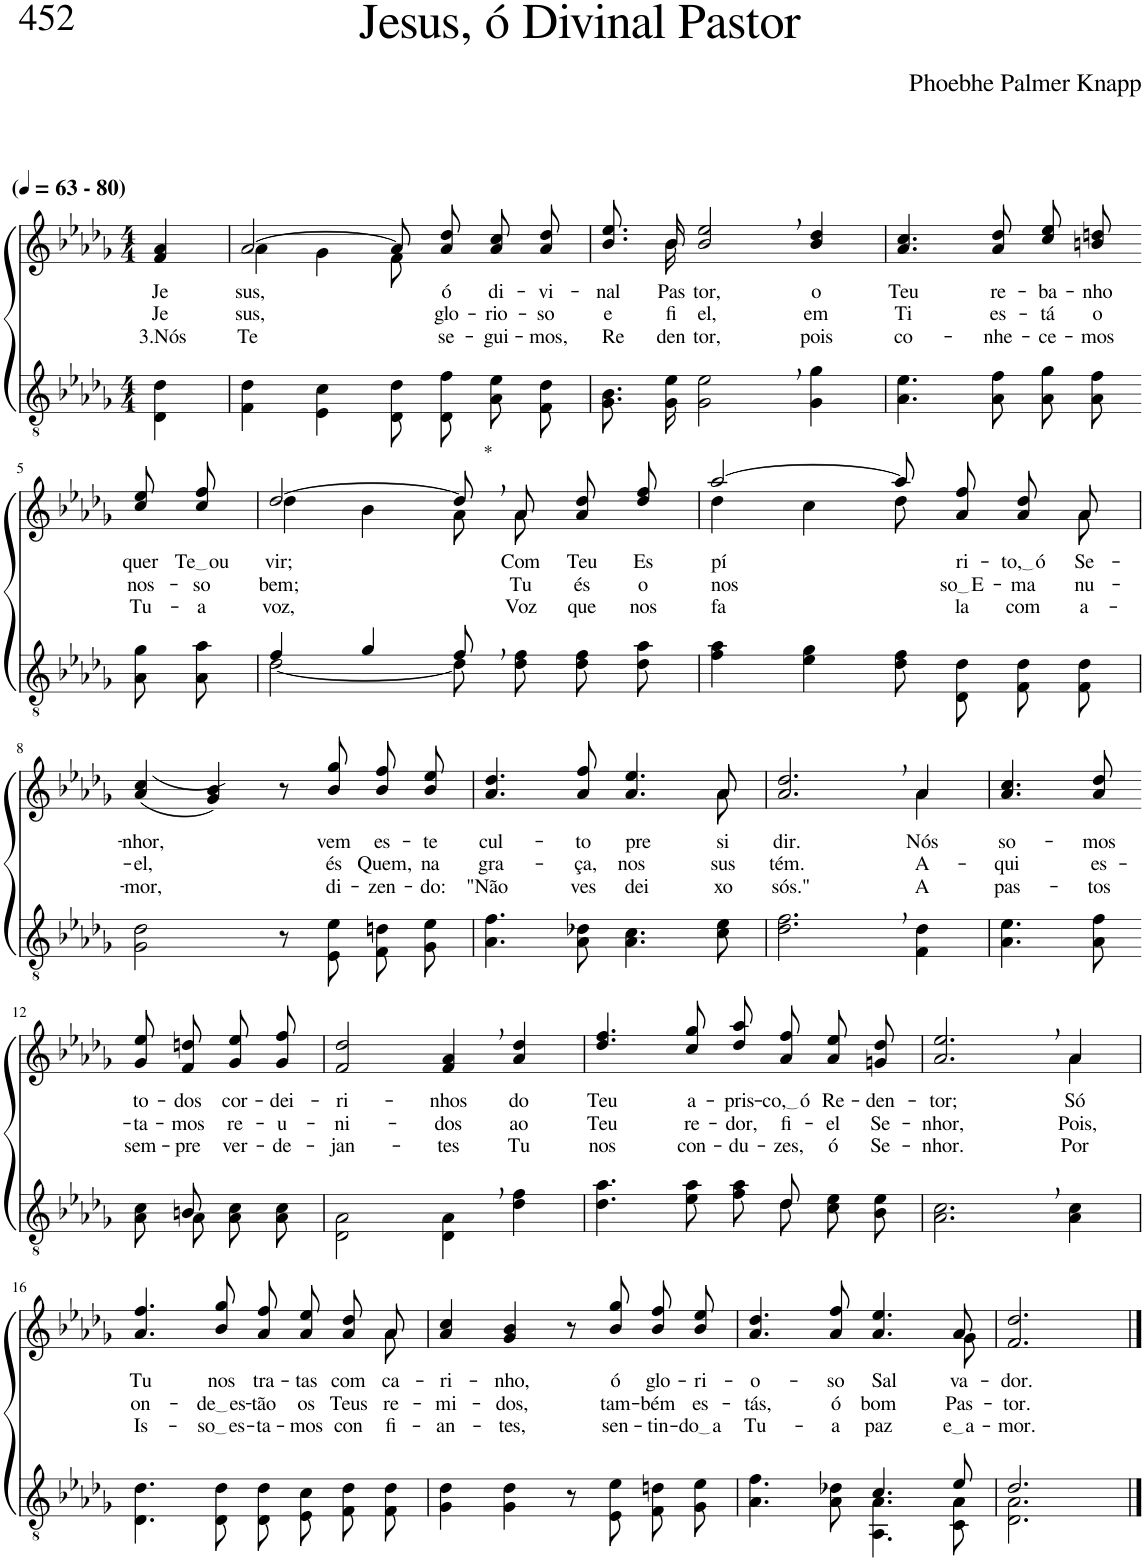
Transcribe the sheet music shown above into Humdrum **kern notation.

**kern	**kern	**text	**text	**text
*part2	*part1	*part1	*part1	*part1
*staff2	*staff1	*staff1	*staff1	*staff1
*I"Parte III e IV	*I"Parte I e II	*	*	*
*clefGv2	*clefG2	*	*	*
*Trd3c5	*Trd3c5	*	*	*
*k[b-e-a-d-g-]	*k[b-e-a-d-g-]	*	*	*
*M4/4	*M4/4	*	*	*
*MM63	*MM63	*	*	*
=1	=1	=1	=1	=1
!	!LO:TX:a:B:t=(	!	!	!
!	!LO:TX:a:B:t=- 80)	!	!	!
!	!	!LO:LY:b	!LO:LY:b	!LO:LY:b
4D-\ 4d-\	4f/ 4a-/	Je-	Je-	3.Nós
=2	=2	=2	=2	=2
*	*^	*	*	*
!	!	!	!LO:LY:b	!LO:LY:b	!LO:LY:b
4F\ 4d-\	[2a-/	4a-\	-sus,	-sus,	Te
4E-\ 4c\	.	4g-\	.	.	.
8D-/ 8d-/L	8a-\L]	8f\	.	.	.
!	!	!	!LO:LY:b	!LO:LY:b	!LO:LY:b
8D-/ 8f/J	8a-\ 8dd-\J	4.ryy	ó	glo-	se-
!	!	!	!LO:LY:b	!LO:LY:b	!LO:LY:b
8A-\ 8e-\L	8a-\ 8cc\L	.	di-	-rio-	-gui-
!	!	!	!LO:LY:b	!LO:LY:b	!LO:LY:b
8F\ 8d-\J	8a-\ 8dd-\J	.	-vi-	-so	-mos,
=3	=3	=3	=3	=3	=3
!	!	!	!LO:LY:b	!LO:LY:b	!LO:LY:b
8.G-\ 8.B-\L	8.b-\ 8.ee-\L	8.ryy	-nal	e	Re-
!	!	!	!LO:LY:b	!LO:LY:b	!LO:LY:b
16G-\ 16e-\Jk	16b-\Jk	16b-\	Pas-	fi-	-den-
!	!	!	!LO:LY:b	!LO:LY:b	!LO:LY:b
2G-\, 2e-\,	2b-/, 2ee-/,	2.ryy	-tor,	el,	-tor,
!	!	!	!LO:LY:b	!LO:LY:b	!LO:LY:b
4G-\ 4g-\	4b-/ 4dd-/	.	o	em	pois
*	*v	*v	*	*	*
=4	=4	=4	=4	=4
!	!	!LO:LY:b	!LO:LY:b	!LO:LY:b
4.A-\ 4.e-\	4.a-/ 4.cc/	Teu	Ti	co-
!	!	!LO:LY:b	!LO:LY:b	!LO:LY:b
8A-\ 8f\	8a-/ 8dd-/	re-	es-	-nhe-
!	!	!LO:LY:b	!LO:LY:b	!LO:LY:b
8A-\ 8g-\L	8cc\ 8ee-\L	-ba-	-tá	-ce-
!	!	!LO:LY:b	!LO:LY:b	!LO:LY:b
8A-\ 8f\J	8bn\ 8ddn\J	-nho	o	-mos
!!LO:LB:g=z
=5-	=5-	=5-	=5-	=5-
!	!	!LO:LY:b	!LO:LY:b	!LO:LY:b
8A-\ 8g-\L	8cc\ 8ee-\L	quer	nos-	Tu-
!	!	!LO:LY:b	!LO:LY:b	!LO:LY:b
8A-\ 8a-\J	8cc\ 8ff\J	Te ou	-so	-a
=6	=6	=6	=6	=6
*^	*^	*	*	*
!	!	!	!	!LO:LY:b	!LO:LY:b	!LO:LY:b
4f/	[2d-\	[2dd-/	4dd-\	vir;	-bem;	voz,
4g-/	.	.	4b-\	.	.	.
!	!	!LO:TX:a:t=*	!	!	!	!
8f,/	8d-\L]	8dd-,/L]	8a-\L	.	.	.
!	!	!	!	!LO:LY:b	!LO:LY:b	!LO:LY:b
8ryy	8d-\ 8f\J	8a-/J	8a-\J	Com	Tu	-Voz
!	!	!	!	!LO:LY:b	!LO:LY:b	!LO:LY:b
4ryy	8d-\ 8f\L	8a-\ 8dd-\L	4ryy	Teu	és	que
!	!	!	!	!LO:LY:b	!LO:LY:b	!LO:LY:b
.	8d-\ 8a-\J	8dd-\ 8ff\J	.	Es-	o	nos
=7	=7	=7	=7	=7	=7	=7
!	!	!	!	!LO:LY:b	!LO:LY:b	!LO:LY:b
*v	*v	*	*	*	*	*
4f\ 4a-\	[2aa-/	4dd-\	-pí-	nos-	fa-
4e-\ 4g-\	.	4cc\	.	.	.
8d-\ 8f\L	8aa-\L]	8dd-\L	.	.	.
!	!	!	!LO:LY:b	!LO:LY:b	!LO:LY:b
8D-\ 8d-\J	8a-\ 8ff\J	4ryy	-ri-	so E	-la
!	!	!	!LO:LY:b	!LO:LY:b	!LO:LY:b
8F/ 8d-/L	8a-/ 8dd-/L	.	to, ó	-ma-	com
!	!	!	!LO:LY:b	!LO:LY:b	!LO:LY:b
8F/ 8d-/J	8a-/J	8a-\J	Se-	-nu-	a-
!!LO:LB:g=z
=8	=8	=8	=8	=8	=8
!	!	!	!LO:LY:b	!LO:LY:b	!LO:LY:b
*	*v	*v	*	*	*
2G-\ 2d-\	((4a-/ 4cc/	-nhor,	el,	-mor,
.	4g-/ 4b-/))	.	.	.
8r	8r	.	.	.
!	!	!LO:LY:b	!LO:LY:b	!LO:LY:b
8E-\ 8e-\	8b-/ 8gg-/	vem	és	di-
!	!	!LO:LY:b	!LO:LY:b	!LO:LY:b
8F\ 8dn\L	8b-\ 8ff\L	es-	Quem,	-zen-
!	!	!LO:LY:b	!LO:LY:b	!LO:LY:b
8G-\ 8e-\J	8b-\ 8ee-\J	-te	na	-do:
=9	=9	=9	=9	=9
!	!	!LO:LY:b	!LO:LY:b	!LO:LY:b
*	*^	*	*	*
4.A-\ 4.f\	4.a-/ 4.dd-/	2..ryy	cul-	gra-	"Não
!	!	!	!LO:LY:b	!LO:LY:b	!LO:LY:b
8A-\ 8d-X\	8a-/ 8ff/	.	-to	-ça,	ves
!	!	!	!LO:LY:b	!LO:LY:b	!LO:LY:b
4.A-\ 4.c\	4.a-/ 4.ee-/	.	pre-	nos	dei-
!	!	!	!LO:LY:b	!LO:LY:b	!LO:LY:b
8c\ 8e-\	8a-/	8a-\	-si-	-sus-	-xo
=10	=10	=10	=10	=10	=10
!	!	!	!LO:LY:b	!LO:LY:b	!LO:LY:b
2.d-\, 2.f\,	2.a-/, 2.dd-/,	2.ryy	-dir.	-tém.	sós."
!	!	!	!LO:LY:b	!LO:LY:b	!LO:LY:b
4F\ 4d-\	4a-/	4a-\	Nós	A-	A
=11	=11	=11	=11	=11	=11
!	!	!	!LO:LY:b	!LO:LY:b	!LO:LY:b
*	*v	*v	*	*	*
4.A-\ 4.e-\	4.a-/ 4.cc/	so-	-qui	pas-
!	!	!LO:LY:b	!LO:LY:b	!LO:LY:b
8A-\ 8f\	8a-/ 8dd-/	-mos	es-	-tos
!!LO:LB:g=z
=12-	=12-	=12-	=12-	=12-
*^	*	*	*	*
!	!	!	!LO:LY:b	!LO:LY:b	!LO:LY:b
8ryy	8A-/ 8c/L	8g-\ 8ee-\L	to-	-ta-	sem-
!	!	!	!LO:LY:b	!LO:LY:b	!LO:LY:b
8Bn/	8A-/J	8f\ 8ddn\J	-dos	-mos	-pre
!	!	!	!LO:LY:b	!LO:LY:b	!LO:LY:b
4ryy	8A-\ 8c\L	8g-\ 8ee-\L	cor-	re-	ver-
!	!	!	!LO:LY:b	!LO:LY:b	!LO:LY:b
.	8A-\ 8c\J	8g-\ 8ff\J	-dei-	-u-	-de-
=13	=13	=13	=13	=13	=13
!	!	!	!LO:LY:b	!LO:LY:b	!LO:LY:b
*v	*v	*	*	*	*
2D-\ 2A-\	2f/ 2dd-/	-ri-	-ni-	-jan-
!	!	!LO:LY:b	!LO:LY:b	!LO:LY:b
4D-\, 4A-\,	4f/, 4a-/,	-nhos	-dos	-tes
!	!	!LO:LY:b	!LO:LY:b	!LO:LY:b
4d-\ 4f\	4a-/ 4dd-/	do	ao	Tu
=14	=14	=14	=14	=14
*^	*	*	*	*
!	!	!	!LO:LY:b	!LO:LY:b	!LO:LY:b
4.d-\ 4.a-\	8ryy	4.dd-/ 4.ff/	Teu	Teu	nos
!	!	!	!LO:LY:b	!LO:LY:b	!LO:LY:b
*v	*v	*	*	*	*
8e-\ 8a-\	8cc/ 8gg-/	a-	re-	con-
!	!	!LO:LY:b	!LO:LY:b	!LO:LY:b
8f\ 8a-\L	8dd-\ 8aa-\L	-pris-	-dor,	-du-
*^	*	*	*	*
!	!	!	!LO:LY:b	!LO:LY:b	!LO:LY:b
8d-\J	8d-/	8a-\ 8ff\J	co, ó	fi-	-zes,
!	!	!	!LO:LY:b	!LO:LY:b	!LO:LY:b
8c\ 8e-\L	4ryy	8a-\ 8ee-\L	Re-	-el	ó
!	!	!	!LO:LY:b	!LO:LY:b	!LO:LY:b
8B-\ 8e-\J	.	8gn\ 8dd-\J	-den-	Se-	Se-
*v	*v	*	*	*	*
=15	=15	=15	=15	=15
!	!	!LO:LY:b	!LO:LY:b	!LO:LY:b
*	*^	*	*	*
2.A-\, 2.c\,	2.a-/, 2.ee-/,	2.ryy	-tor;	-nhor,	-nhor.
!	!	!	!LO:LY:b	!LO:LY:b	!LO:LY:b
4A-\ 4c\	4a-/	4a-\	Só	Pois,	Por
!!LO:LB:g=z	!!
=16	=16	=16	=16	=16	=16
!	!	!	!LO:LY:b	!LO:LY:b	!LO:LY:b
4.D-\ 4.d-\	4.a-/ 4.ff/	2..ryy	Tu	on-	Is-
!	!	!	!LO:LY:b	!LO:LY:b	!LO:LY:b
8D-\ 8d-\	8b-/ 8gg-/	.	nos	de es	so es
!	!	!	!LO:LY:b	!LO:LY:b	!LO:LY:b
8D-/ 8d-/L	8a-\ 8ff\L	.	tra-	-tão	-ta-
!	!	!	!LO:LY:b	!LO:LY:b	!LO:LY:b
8E-/ 8c/J	8a-\ 8ee-\J	.	-tas	os	-mos
!	!	!	!LO:LY:b	!LO:LY:b	!LO:LY:b
8F/ 8d-/L	8a-/ 8dd-/L	.	com	Teus	con-
!	!	!	!LO:LY:b	!LO:LY:b	!LO:LY:b
8F/ 8d-/J	8a-/J	8a-\	ca-	re-	-fi-
=17	=17	=17	=17	=17	=17
!	!	!	!LO:LY:b	!LO:LY:b	!LO:LY:b
*	*v	*v	*	*	*
4G-\ 4d-\	4a-/ 4cc/	-ri-	-mi-	-an-
!	!	!LO:LY:b	!LO:LY:b	!LO:LY:b
4G-\ 4d-\	4g-/ 4b-/	-nho,	-dos,	-tes,
8r	8r	.	.	.
!	!	!LO:LY:b	!LO:LY:b	!LO:LY:b
8E-\ 8e-\	8b-/ 8gg-/	ó	tam-	sen-
!	!	!LO:LY:b	!LO:LY:b	!LO:LY:b
8F\ 8dn\L	8b-\ 8ff\L	glo-	-bém	-tin-
!	!	!LO:LY:b	!LO:LY:b	!LO:LY:b
8G-\ 8e-\J	8b-\ 8ee-\J	-ri-	es-	do a
=18	=18	=18	=18	=18
*^	*	*	*	*
!	!	!	!LO:LY:b	!LO:LY:b	!LO:LY:b
*	*	*^	*	*	*
2ryy	4.A-\ 4.f\	4.a-/ 4.dd-/	2..ryy	-o-	-tás,	Tu-
!	!	!	!	!LO:LY:b	!LO:LY:b	!LO:LY:b
.	8A-\ 8d-X\	8a-/ 8ff/	.	-so	ó	-a
!	!	!	!	!LO:LY:b	!LO:LY:b	!LO:LY:b
4.c/	4.AA-\ 4.A-\	4.a-/ 4.ee-/	.	Sal-	bom	paz
!	!	!	!	!	!	!LO:LY:b
!	!	!	!	!LO:LY:b	!LO:LY:b	!
8e-/	8C\ 8A-\	8a-/	8g-\	-va-	Pas-	e a
=19	=19	=19	=19	=19	=19	=19
!	!	!	!	!LO:LY:b	!LO:LY:b	!LO:LY:b
*	*	*v	*v	*	*	*
2.d-/	2.D-\ 2.A-\	2.f/ 2.dd-/	-dor.	-tor.	-mor.
*v	*v	*	*	*	*
==	==	==	==	==
*-	*-	*-	*-	*-
